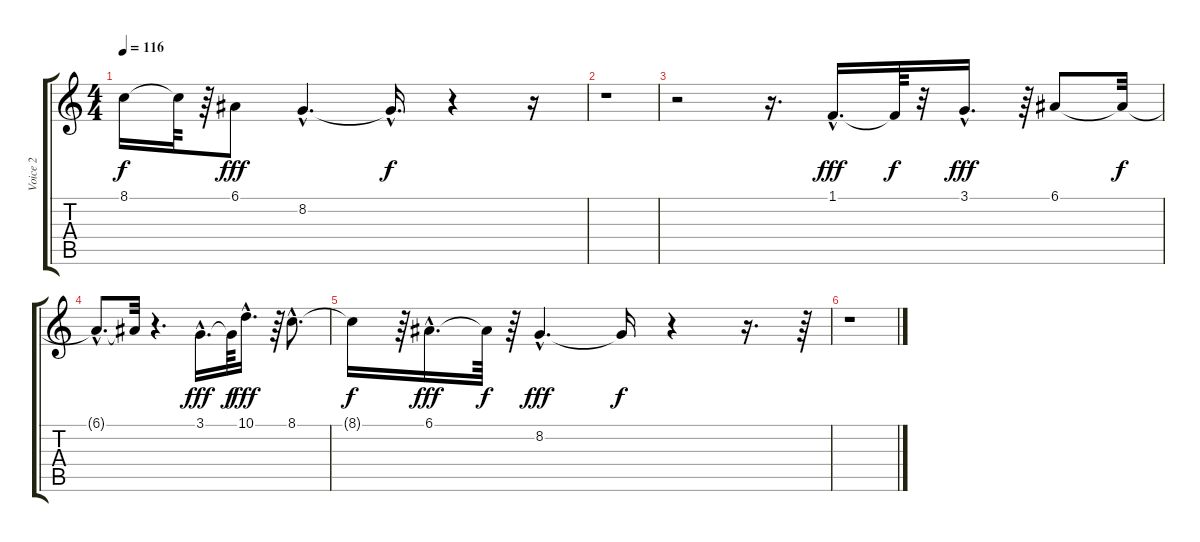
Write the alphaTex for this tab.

\track ("Voice 2" "Voice 2") {instrument choiraahs}
\staff {score tabs}
\tuning (E4 B3 G3 D3 A2 E2) {hide}
\ts (4 4)
\tempo 116
\clef g2
\ks c
8.1{t}.16{dy f} 8.1{t}.64 r.64 6.1.8{dy fff} 8.2{hac}.4{d} 8.2{hac t}.16{d dy f} r.4 r.16 |
r.1 |
r.2 r.16{d} 1.1{hac}.16{d dy fff} 1.1{t}.64{dy f} r.32 3.1{hac}.16{d dy fff} r.64 6.1.8 6.1{t}.32{dy f} |
6.1{hac t}.8{d} 6.1{t}.32 r.4{d} 3.1{hac}.16{d dy fff} 3.1{t}.64{dy f} 10.1{hac}.16{d dy fff} r.64 8.1{hac}.8{d} |
8.1{t}.16{dy f} r.64 6.1{hac}.16{d dy fff} 6.1{t}.64{dy f} r.64 8.2{hac}.4{d dy fff} 8.2{t}.16{dy f} r.4 r.16{d} r.64 |
r.1
